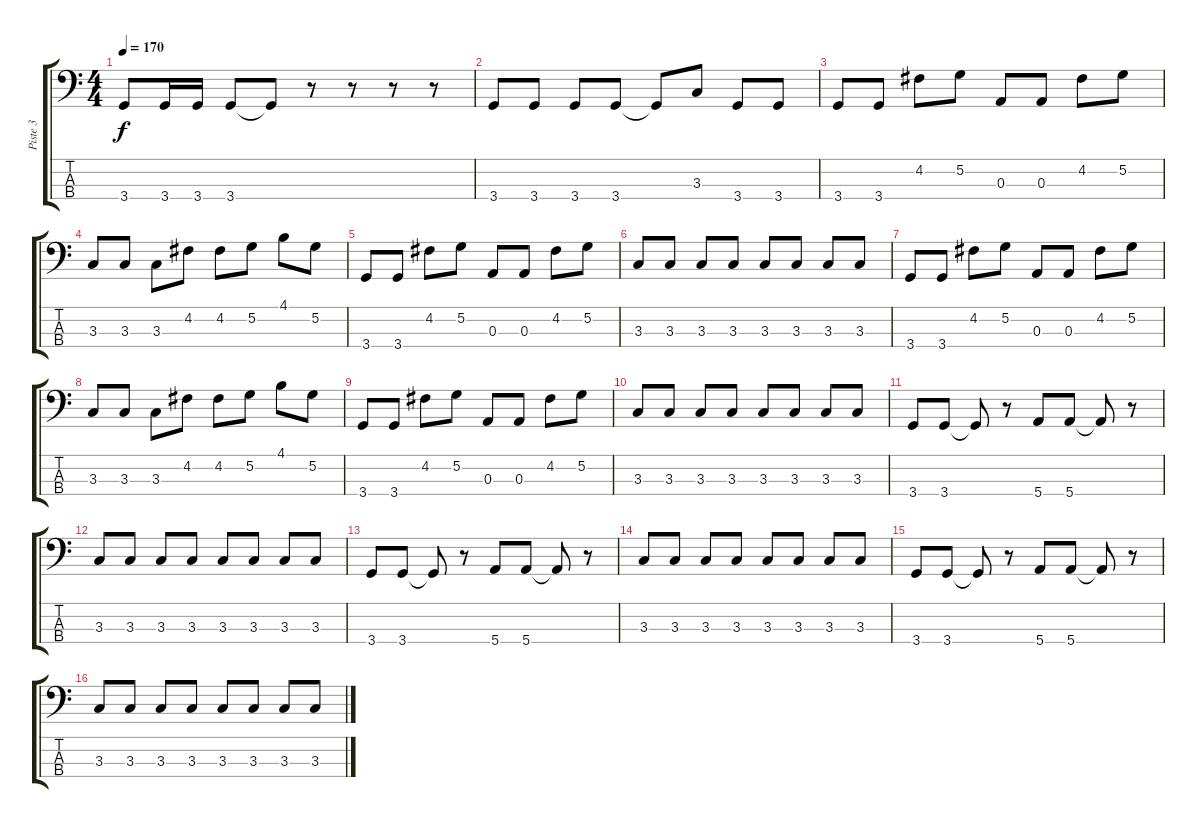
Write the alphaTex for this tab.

\track ("Piste 3" "Piste 3") {instrument electricbasspick}
\staff {score tabs}
\tuning (G2 D2 A1 E1) {hide}
\ts (4 4)
\tempo 170
\clef f4
\ks c
3.4.8{dy f} 3.4.16 3.4.16 3.4.8 3.4{t}.8 r.8 r.8 r.8 r.8 |
3.4.8 3.4.8 3.4.8 3.4.8 3.4{t}.8 3.3.8 3.4.8 3.4.8 |
3.4.8 3.4.8 4.2.8 5.2.8 0.3.8 0.3.8 4.2.8 5.2.8 |
3.3.8 3.3.8 3.3.8 4.2.8 4.2.8 5.2.8 4.1.8 5.2.8 |
3.4.8 3.4.8 4.2.8 5.2.8 0.3.8 0.3.8 4.2.8 5.2.8 |
3.3.8 3.3.8 3.3.8 3.3.8 3.3.8 3.3.8 3.3.8 3.3.8 |
3.4.8 3.4.8 4.2.8 5.2.8 0.3.8 0.3.8 4.2.8 5.2.8 |
3.3.8 3.3.8 3.3.8 4.2.8 4.2.8 5.2.8 4.1.8 5.2.8 |
3.4.8 3.4.8 4.2.8 5.2.8 0.3.8 0.3.8 4.2.8 5.2.8 |
3.3.8 3.3.8 3.3.8 3.3.8 3.3.8 3.3.8 3.3.8 3.3.8 |
3.4.8 3.4.8 3.4{t}.8 r.8 5.4.8 5.4.8 5.4{t}.8 r.8 |
3.3.8 3.3.8 3.3.8 3.3.8 3.3.8 3.3.8 3.3.8 3.3.8 |
3.4.8 3.4.8 3.4{t}.8 r.8 5.4.8 5.4.8 5.4{t}.8 r.8 |
3.3.8 3.3.8 3.3.8 3.3.8 3.3.8 3.3.8 3.3.8 3.3.8 |
3.4.8 3.4.8 3.4{t}.8 r.8 5.4.8 5.4.8 5.4{t}.8 r.8 |
3.3.8 3.3.8 3.3.8 3.3.8 3.3.8 3.3.8 3.3.8 3.3.8
